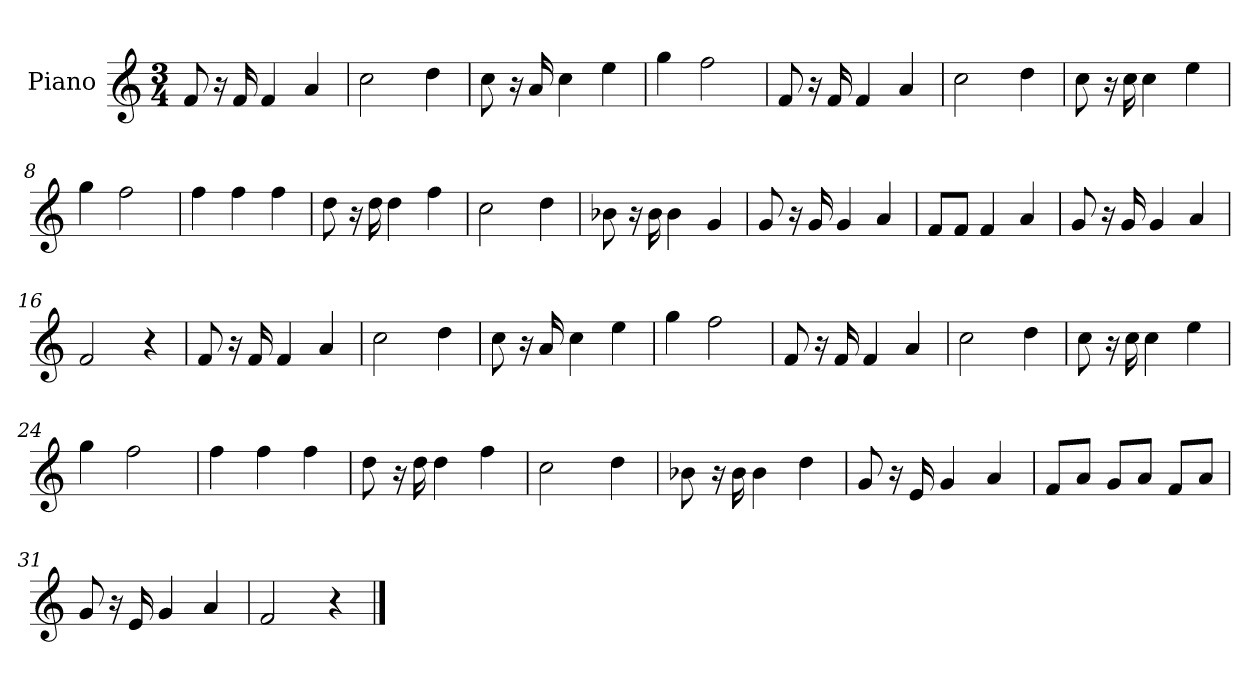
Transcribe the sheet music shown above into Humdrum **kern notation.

**kern
*part1
*staff1
*I"Piano
*I'P-no
*clefG2
*k[]
*M3/4
*MM184
=1
8f/
16r
16f/
4f/
4a/
=2
2cc\
4dd\
=3
8cc\
16r
16a/
4cc\
4ee\
=4
4gg\
2ff\
=5
8f/
16r
16f/
4f/
4a/
=6
2cc\
4dd\
=7
8cc\
16r
16cc\
4cc\
4ee\
=8
4gg\
2ff\
=9
4ff\
4ff\
4ff\
!!LO:LB:g=z
=10
8dd\
16r
16dd\
4dd\
4ff\
=11
2cc\
4dd\
=12
8b-X\
16r
16b-\
4b-\
4g/
=13
8g/
16r
16g/
4g/
4a/
=14
8f/L
8f/J
4f/
4a/
=15
8g/
16r
16g/
4g/
4a/
=16
2f/
4r
=17
8f/
16r
16f/
4f/
4a/
=18
2cc\
4dd\
!!LO:LB:g=z
=19
8cc\
16r
16a/
4cc\
4ee\
=20
4gg\
2ff\
=21
8f/
16r
16f/
4f/
4a/
=22
2cc\
4dd\
=23
8cc\
16r
16cc\
4cc\
4ee\
=24
4gg\
2ff\
=25
4ff\
4ff\
4ff\
=26
8dd\
16r
16dd\
4dd\
4ff\
=27
2cc\
4dd\
=28
8b-X\
16r
16b-\
4b-\
4dd\
!!LO:LB:g=z
=29
8g/
16r
16e/
4g/
4a/
=30
8f/L
8a/J
8g/L
8a/J
8f/L
8a/J
=31
8g/
16r
16e/
4g/
4a/
=32
2f/
4r
==
*-
